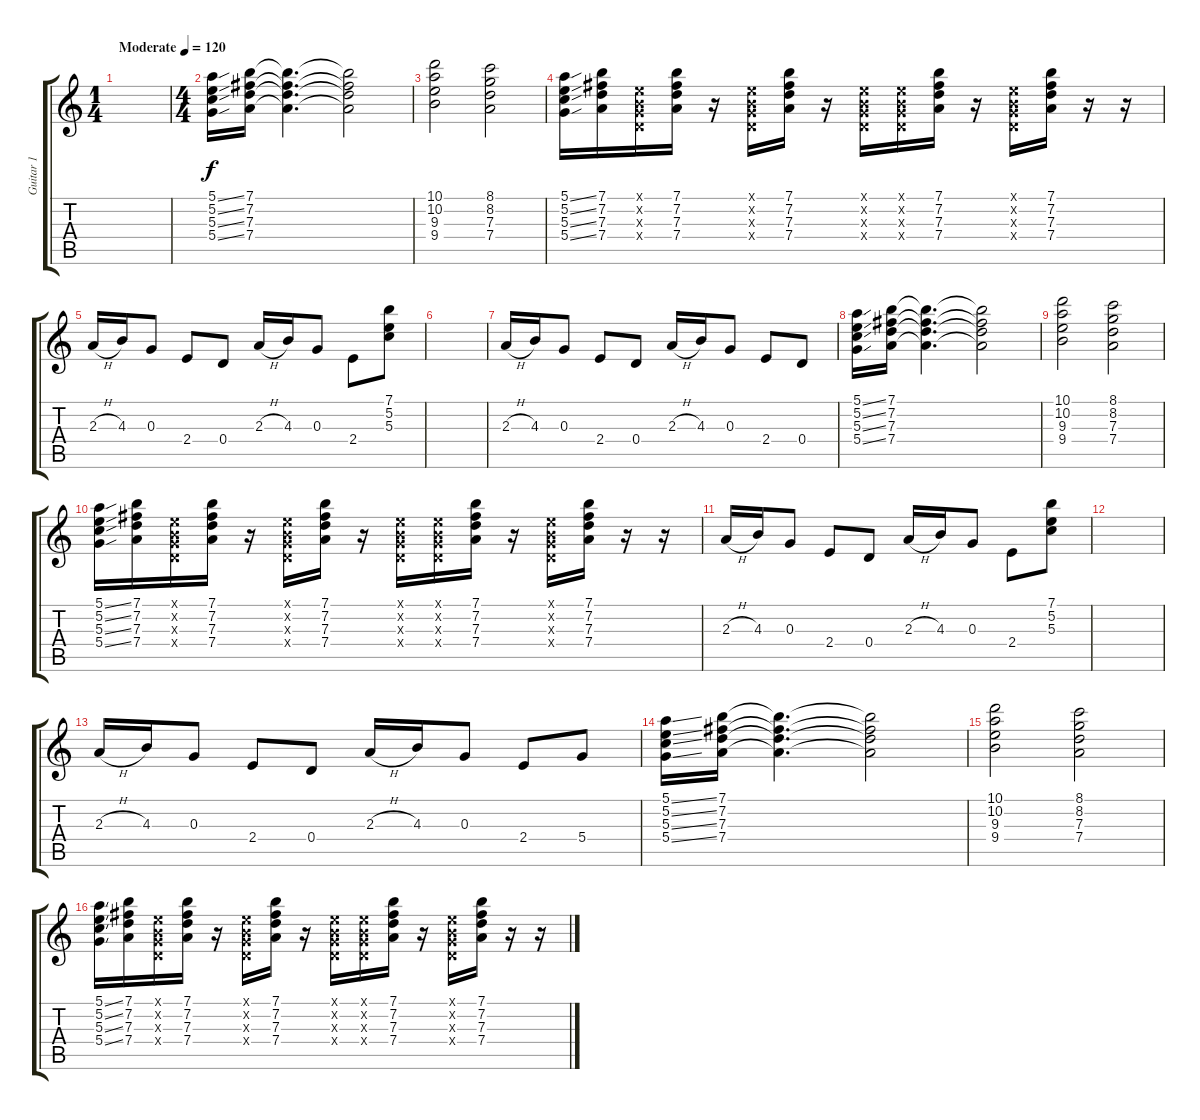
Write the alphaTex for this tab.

\track ("Guitar 1" "Guitar 1") {instrument electricguitarmuted}
\staff {score tabs}
\tuning (E4 B3 G3 D3 A2 E2) {hide}
\ts (1 4)
\tempo (120 "Moderate")
\clef g2
\ks c
|
\ts (4 4)
(5.1{ss} 5.2{ss} 5.3{ss} 5.4{ss}).16 (7.1 7.2 7.3 7.4).16 (7.1{t} 7.2{t} 7.3{t} 7.4{t}).4{d} (7.1{t} 7.2{t} 7.3{t} 7.4{t}).2 |
(10.1 10.2 9.3 9.4).2 (8.1 8.2 7.3 7.4).2 |
(5.1{ss} 5.2{ss} 5.3{ss} 5.4{ss}).16 (7.1 7.2 7.3 7.4).16 (0.1{x} 0.2{x} 0.3{x} 0.4{x}).16 (7.1 7.2 7.3 7.4).16 r.16 (0.1{x} 0.2{x} 0.3{x} 0.4{x}).16 (7.1 7.2 7.3 7.4).16 r.16 (0.1{x} 0.2{x} 0.3{x} 0.4{x}).16 (0.1{x} 0.2{x} 0.3{x} 0.4{x}).16 (7.1 7.2 7.3 7.4).16 r.16 (0.1{x} 0.2{x} 0.3{x} 0.4{x}).16 (7.1 7.2 7.3 7.4).16 r.16 r.16 |
2.3{h}.16 4.3.16 0.3.8 2.4.8 0.4.8 2.3{h}.16 4.3.16 0.3.8 2.4.8 (7.1 5.2 5.3).8 |
|
2.3{h}.16 4.3.16 0.3.8 2.4.8 0.4.8 2.3{h}.16 4.3.16 0.3.8 2.4.8 0.4.8 |
(5.1{ss} 5.2{ss} 5.3{ss} 5.4{ss}).16 (7.1 7.2 7.3 7.4).16 (7.1{t} 7.2{t} 7.3{t} 7.4{t}).4{d} (7.1{t} 7.2{t} 7.3{t} 7.4{t}).2 |
(10.1 10.2 9.3 9.4).2 (8.1 8.2 7.3 7.4).2 |
(5.1{ss} 5.2{ss} 5.3{ss} 5.4{ss}).16 (7.1 7.2 7.3 7.4).16 (0.1{x} 0.2{x} 0.3{x} 0.4{x}).16 (7.1 7.2 7.3 7.4).16 r.16 (0.1{x} 0.2{x} 0.3{x} 0.4{x}).16 (7.1 7.2 7.3 7.4).16 r.16 (0.1{x} 0.2{x} 0.3{x} 0.4{x}).16 (0.1{x} 0.2{x} 0.3{x} 0.4{x}).16 (7.1 7.2 7.3 7.4).16 r.16 (0.1{x} 0.2{x} 0.3{x} 0.4{x}).16 (7.1 7.2 7.3 7.4).16 r.16 r.16 |
2.3{h}.16 4.3.16 0.3.8 2.4.8 0.4.8 2.3{h}.16 4.3.16 0.3.8 2.4.8 (7.1 5.2 5.3).8 |
|
2.3{h}.16 4.3.16 0.3.8 2.4.8 0.4.8 2.3{h}.16 4.3.16 0.3.8 2.4.8 5.4.8 |
(5.1{ss} 5.2{ss} 5.3{ss} 5.4{ss}).16 (7.1 7.2 7.3 7.4).16 (7.1{t} 7.2{t} 7.3{t} 7.4{t}).4{d} (7.1{t} 7.2{t} 7.3{t} 7.4{t}).2 |
(10.1 10.2 9.3 9.4).2 (8.1 8.2 7.3 7.4).2 |
(5.1{ss} 5.2{ss} 5.3{ss} 5.4{ss}).16 (7.1 7.2 7.3 7.4).16 (0.1{x} 0.2{x} 0.3{x} 0.4{x}).16 (7.1 7.2 7.3 7.4).16 r.16 (0.1{x} 0.2{x} 0.3{x} 0.4{x}).16 (7.1 7.2 7.3 7.4).16 r.16 (0.1{x} 0.2{x} 0.3{x} 0.4{x}).16 (0.1{x} 0.2{x} 0.3{x} 0.4{x}).16 (7.1 7.2 7.3 7.4).16 r.16 (0.1{x} 0.2{x} 0.3{x} 0.4{x}).16 (7.1 7.2 7.3 7.4).16 r.16 r.16
